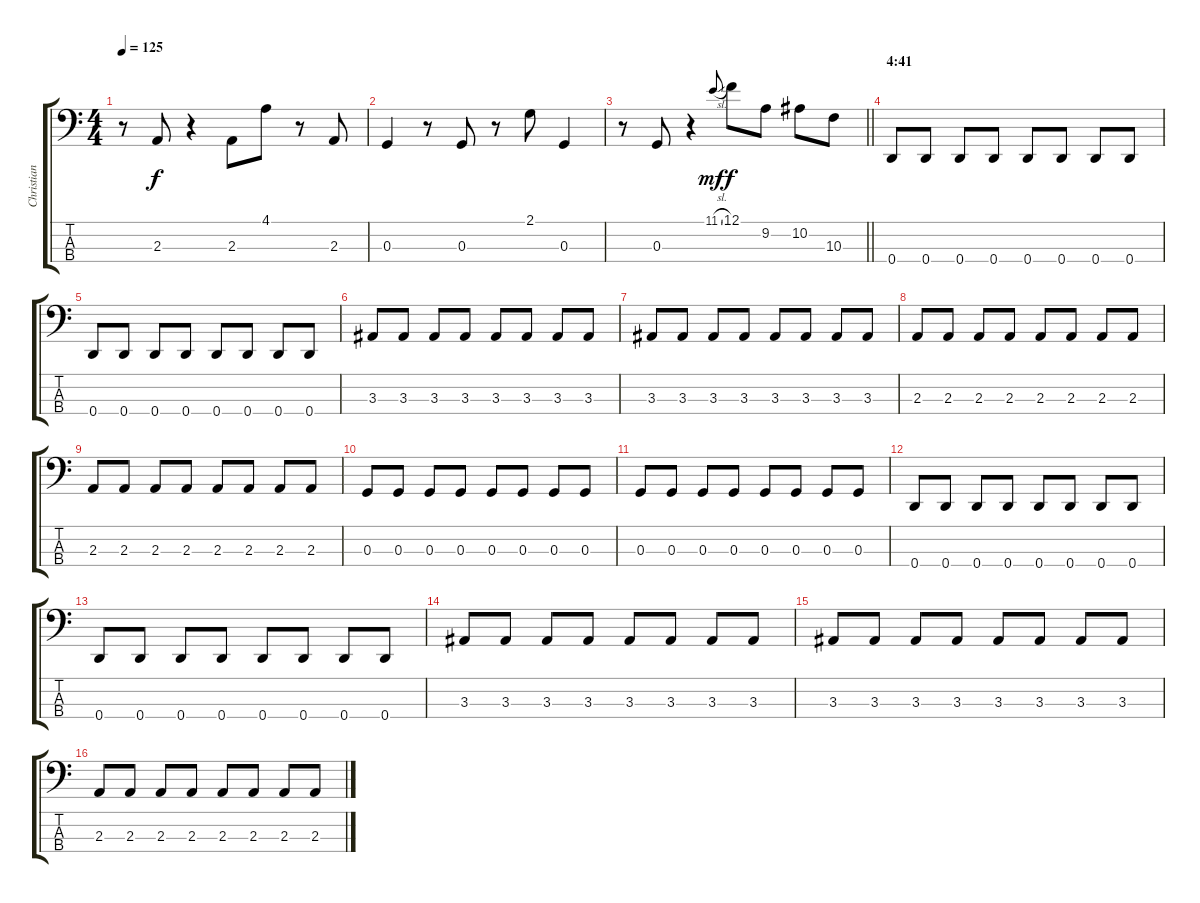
\track ("Christian Larsson" "Christian ") {instrument electricbassfinger}
\staff {score tabs}
\tuning (F2 C2 G1 D1) {hide}
\ts (4 4)
\tempo 125
\clef f4
\ks c
r.8{dy f} 2.3.8 r.4 2.3.8 4.1.8 r.8 2.3.8 |
0.3.4 r.8 0.3.8 r.8 2.1.8 0.3.4 |
\barLineRight lightlight
r.8 0.3.8 r.4 11.1{sl}.8{gr onbeat dy mf} 12.1.8{dy f} 9.2.8 10.2.8 10.3.8 |
\section ("" "4:41")
0.4.8 0.4.8 0.4.8 0.4.8 0.4.8 0.4.8 0.4.8 0.4.8 |
0.4.8 0.4.8 0.4.8 0.4.8 0.4.8 0.4.8 0.4.8 0.4.8 |
3.3.8 3.3.8 3.3.8 3.3.8 3.3.8 3.3.8 3.3.8 3.3.8 |
3.3.8 3.3.8 3.3.8 3.3.8 3.3.8 3.3.8 3.3.8 3.3.8 |
2.3.8 2.3.8 2.3.8 2.3.8 2.3.8 2.3.8 2.3.8 2.3.8 |
2.3.8 2.3.8 2.3.8 2.3.8 2.3.8 2.3.8 2.3.8 2.3.8 |
0.3.8 0.3.8 0.3.8 0.3.8 0.3.8 0.3.8 0.3.8 0.3.8 |
0.3.8 0.3.8 0.3.8 0.3.8 0.3.8 0.3.8 0.3.8 0.3.8 |
0.4.8 0.4.8 0.4.8 0.4.8 0.4.8 0.4.8 0.4.8 0.4.8 |
0.4.8 0.4.8 0.4.8 0.4.8 0.4.8 0.4.8 0.4.8 0.4.8 |
3.3.8 3.3.8 3.3.8 3.3.8 3.3.8 3.3.8 3.3.8 3.3.8 |
3.3.8 3.3.8 3.3.8 3.3.8 3.3.8 3.3.8 3.3.8 3.3.8 |
2.3.8 2.3.8 2.3.8 2.3.8 2.3.8 2.3.8 2.3.8 2.3.8
